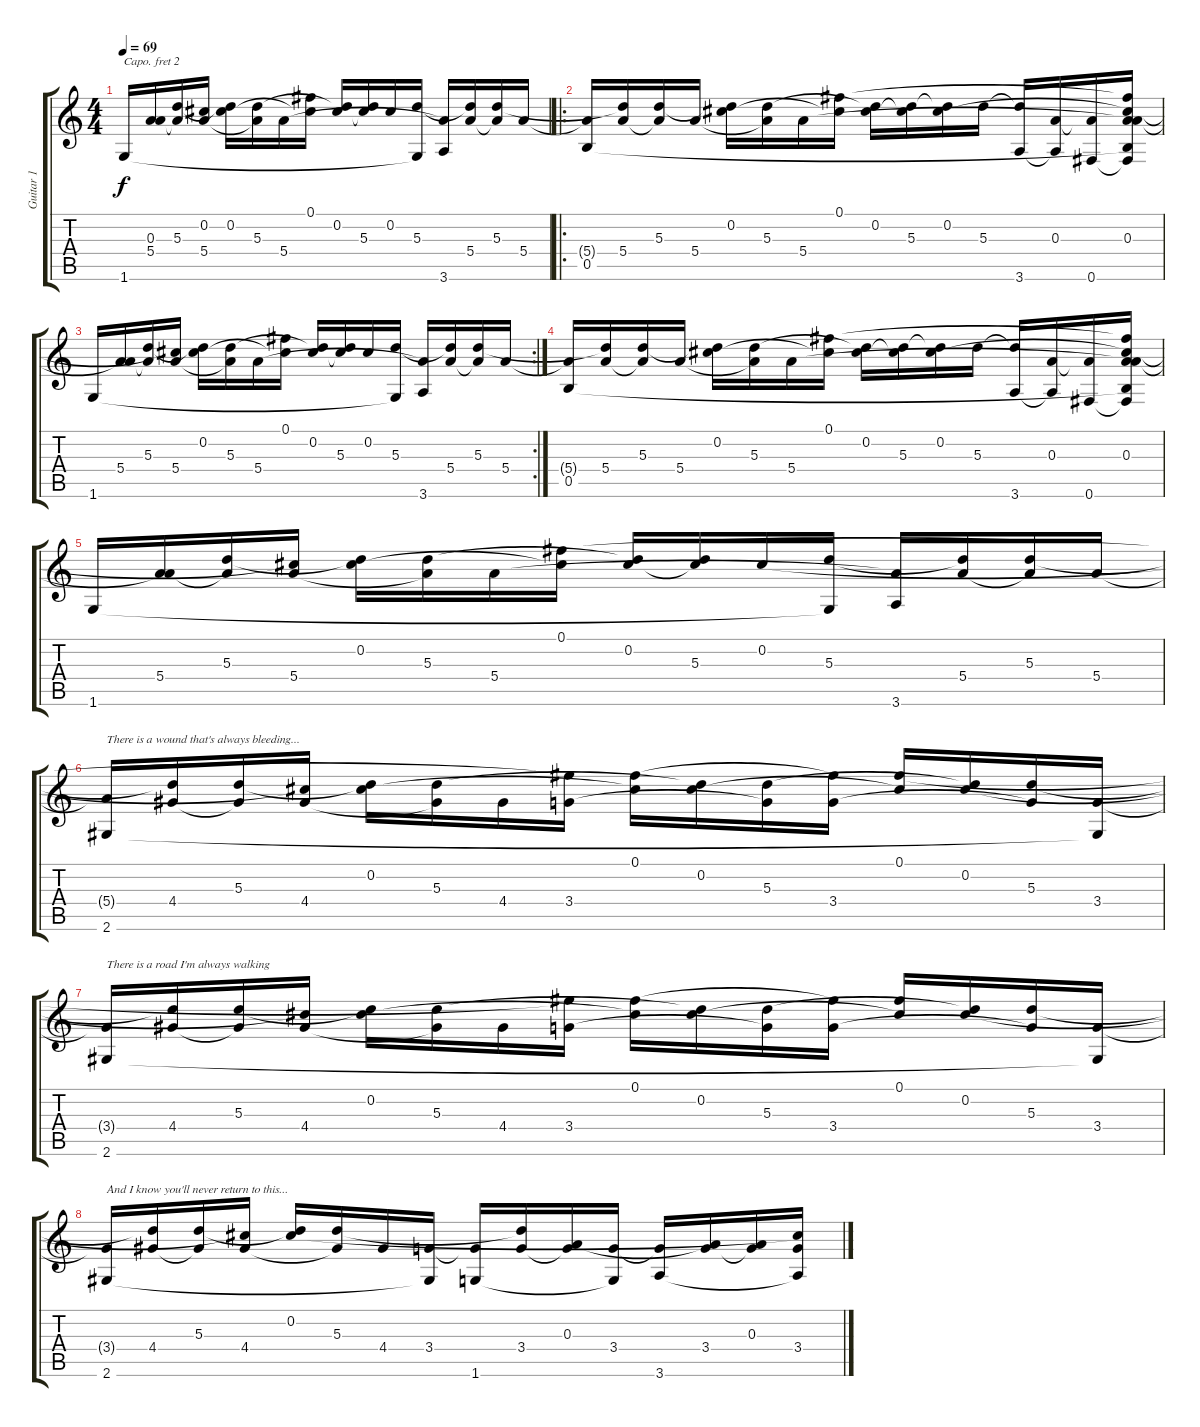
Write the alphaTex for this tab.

\track ("Guitar 1" "Guitar 1") {instrument electricguitarjazz}
\staff {score tabs}
\capo 2
\tuning (E4 B3 G3 D3 A2 E2) {hide}
\ts (4 4)
\tempo 69
\clef g2
\ks c
1.6.16{dy f} (0.3{t} 5.4).16 (5.3 5.4{t}).16 (0.2{t} 5.4).16 (0.2 5.3{t}).16 (5.3 5.4{t}).16 5.4.16 (0.1 0.2{t}).16 (0.2 5.3{t}).16 (0.2{t} 5.3).16 0.2.16 (5.3 1.6{t}).16 (5.4{t} 3.6).16 (5.3{t} 5.4).16 (5.3 5.4{t}).16 5.4.16 |
\ro
(5.4{t} 0.5).16 (5.3{t} 5.4).16 (5.3 5.4{t}).16 5.4.16 (0.2 5.3{t}).16 (5.3 5.4{t}).16 5.4.16 (0.1 0.2{t}).16 (0.2 5.3{t}).16 (0.2{t} 5.3).16 (0.2 5.3{t}).16 5.3.16 (5.3{t} 3.6).16 (0.3 3.6{t}).16 (0.3{t} 0.6).16 (0.1{t} 0.2{t} 0.3 5.4{t} 0.5{t} 0.6{t}).16 |
\rc 2
1.6.16 (0.3{t} 5.4).16 (5.3 5.4{t}).16 (0.2{t} 5.4).16 (0.2 5.3{t}).16 (5.3 5.4{t}).16 5.4.16 (0.1 0.2{t}).16 (0.2 5.3{t}).16 (0.2{t} 5.3).16 0.2.16 (5.3 1.6{t}).16 (5.4{t} 3.6).16 (5.3{t} 5.4).16 (5.3 5.4{t}).16 5.4.16 |
(5.4{t} 0.5).16 (5.3{t} 5.4).16 (5.3 5.4{t}).16 5.4.16 (0.2 5.3{t}).16 (5.3 5.4{t}).16 5.4.16 (0.1 0.2{t}).16 (0.2 5.3{t}).16 (0.2{t} 5.3).16 (0.2 5.3{t}).16 5.3.16 (5.3{t} 3.6).16 (0.3 3.6{t}).16 (0.3{t} 0.6).16 (0.1{t} 0.2{t} 0.3 5.4{t} 0.5{t} 0.6{t}).16 |
1.6.16 (0.3{t} 5.4).16 (5.3 5.4{t}).16 (0.2{t} 5.4).16 (0.2 5.3{t}).16 (5.3 5.4{t}).16 5.4.16 (0.1 0.2{t}).16 (0.2 5.3{t}).16 (0.2{t} 5.3).16 0.2.16 (5.3 1.6{t}).16 (5.4{t} 3.6).16 (5.3{t} 5.4).16 (5.3 5.4{t}).16 5.4.16 |
(5.4{t} 2.6).16{txt "There is a wound that's always bleeding..."} (5.3{t} 4.4).16 (5.3 4.4{t}).16 (0.2{t} 4.4).16 (0.2 5.3{t}).16 (5.3 4.4{t}).16 4.4.16 (0.1{t} 3.4).16 (0.1 0.2{t}).16 (0.2 5.3{t}).16 (5.3 3.4{t}).16 (0.1{t} 3.4).16 (0.1 0.2{t}).16 (0.2 5.3{t}).16 (5.3 3.4{t}).16 (3.4 2.6{t}).16 |
(3.4{t} 2.6).16{txt "There is a road I'm always walking"} (5.3{t} 4.4).16 (5.3 4.4{t}).16 (0.2{t} 4.4).16 (0.2 5.3{t}).16 (5.3 4.4{t}).16 4.4.16 (0.1{t} 3.4).16 (0.1 0.2{t}).16 (0.2 5.3{t}).16 (5.3 3.4{t}).16 (0.1{t} 3.4).16 (0.1 0.2{t}).16 (0.2 5.3{t}).16 (5.3 3.4{t}).16 (3.4 2.6{t}).16 |
(3.4{t} 2.6).16{txt "And I know you'll never return to this..."} (5.3{t} 4.4).16 (5.3 4.4{t}).16 (0.2{t} 4.4).16 (0.2 5.3{t}).16 (5.3 4.4{t}).16 4.4.16 (3.4 2.6{t}).16 (3.4{t} 1.6).16 (5.3{t} 3.4).16 (0.3 3.4{t}).16 (3.4 1.6{t}).16 (3.4{t} 3.6).16 (0.3{t} 3.4).16 (0.3 3.4{t}).16 (0.2{t} 3.4 3.6{t}).16
